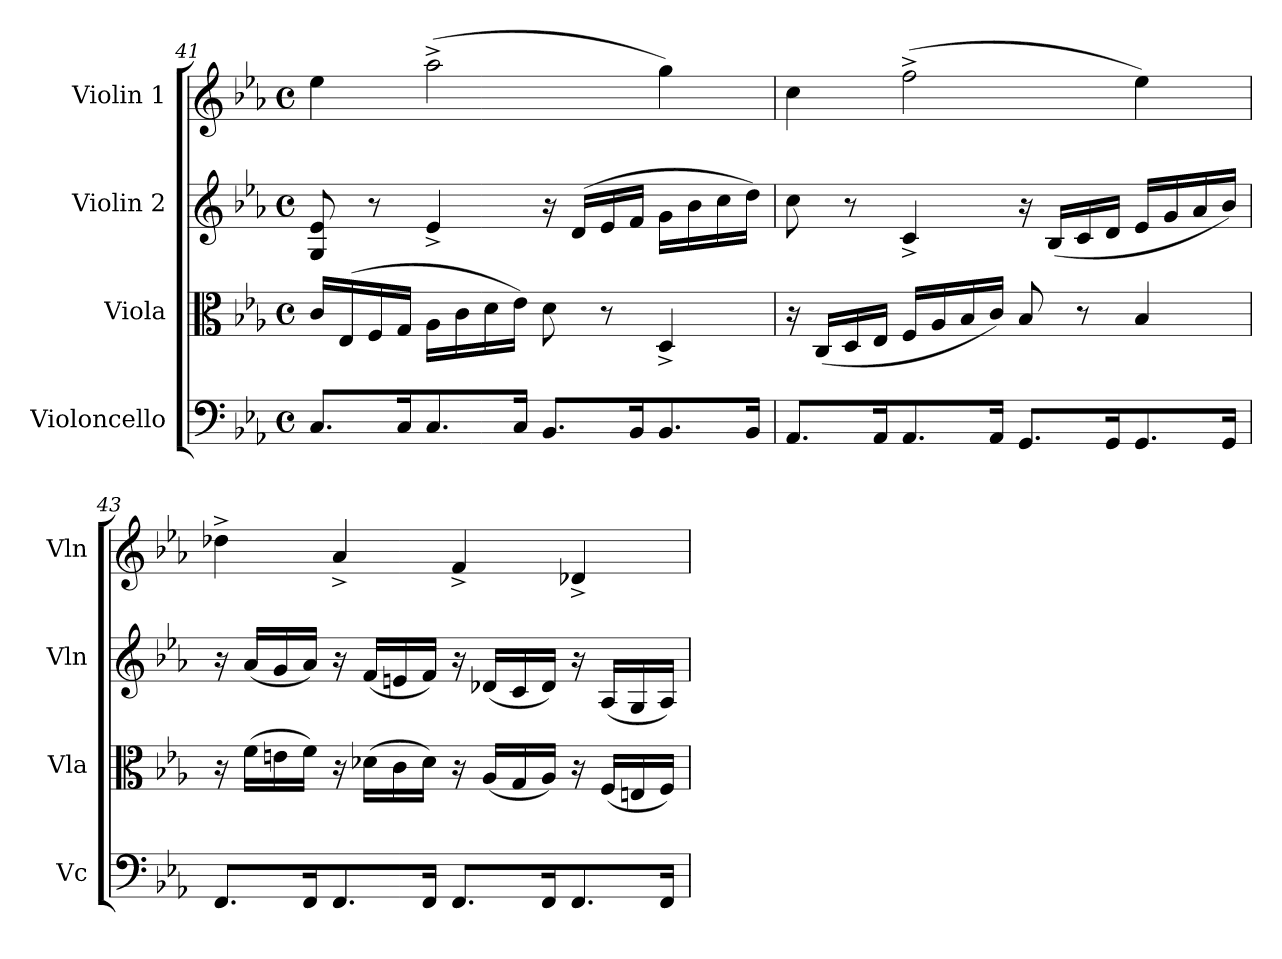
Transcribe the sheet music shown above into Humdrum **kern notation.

**kern	**kern	**kern	**kern
*part4	*part3	*part2	*part1
*staff4	*staff3	*staff2	*staff1
*I"Violoncello	*I"Viola	*I"Violin 2	*I"Violin 1
*I'Vc	*I'Vla	*I'Vln	*I'Vln
*clefF4	*clefC3	*clefG2	*clefG2
*k[b-e-a-]	*k[b-e-a-]	*k[b-e-a-]	*k[b-e-a-]
*M4/4	*M4/4	*M4/4	*M4/4
*met(c)	*met(c)	*met(c)	*met(c)
=41	=41	=41	=41
8.C/L	16c/LL	8G/ 8e-/	4ee-\
.	(>16E-/	.	.
.	16F/	8r	.
16C/K	16G/JJ	.	.
8.C/	16A-\LL	4e-^/	(>2aa-^\
.	16c\	.	.
.	16d\	.	.
16C/Jk	16e-\JJ)	.	.
8.BB-/L	8d\	16r	.
.	.	(16d/LL	.
.	8r	16e-/	.
16BB-/K	.	16f/JJ	.
8.BB-/	4D^/	16g\LL	4gg\)
.	.	16b-\	.
.	.	16cc\	.
16BB-/Jk	.	16dd\JJ)	.
!!LO:LB:g=z
=42	=42	=42	=42
8.AA-/L	16r	8cc\	4cc\
.	(<16C/LL	.	.
.	16D/	8r	.
16AA-/K	16E-/JJ	.	.
8.AA-/	16F/LL	4c^/	(>2ff^\
.	16A-/	.	.
.	16B-/	.	.
16AA-/Jk	16c/JJ)	.	.
8.GG/L	8B-/	16r	.
.	.	(16B-/LL	.
.	8r	16c/	.
16GG/K	.	16d/JJ	.
8.GG/	4B-/	16e-/LL	4ee-\)
.	.	16g/	.
.	.	16a-/	.
16GG/Jk	.	16b-/JJ)	.
=43	=43	=43	=43
8.FF/L	16r	16r	4dd-X^\
.	(16f\LL	(<16a-/LL	.
.	16en\	16g/	.
16FF/K	16f\JJ)	16a-/JJ)	.
8.FF/	16r	16r	4a-^/
.	(16d-X\LL	(<16f/LL	.
.	16c\	16en/	.
16FF/Jk	16d-\JJ)	16f/JJ)	.
8.FF/L	16r	16r	4f^/
.	(16A-/LL	(<16d-X/LL	.
.	16G/	16c/	.
16FF/K	16A-/JJ)	16d-/JJ)	.
8.FF/	16r	16r	4d-X^/
.	(16F/LL	(<16A-/LL	.
.	16En/	16G/	.
16FF/Jk	16F/JJ)	16A-/JJ)	.
=	=	=	=
*-	*-	*-	*-
